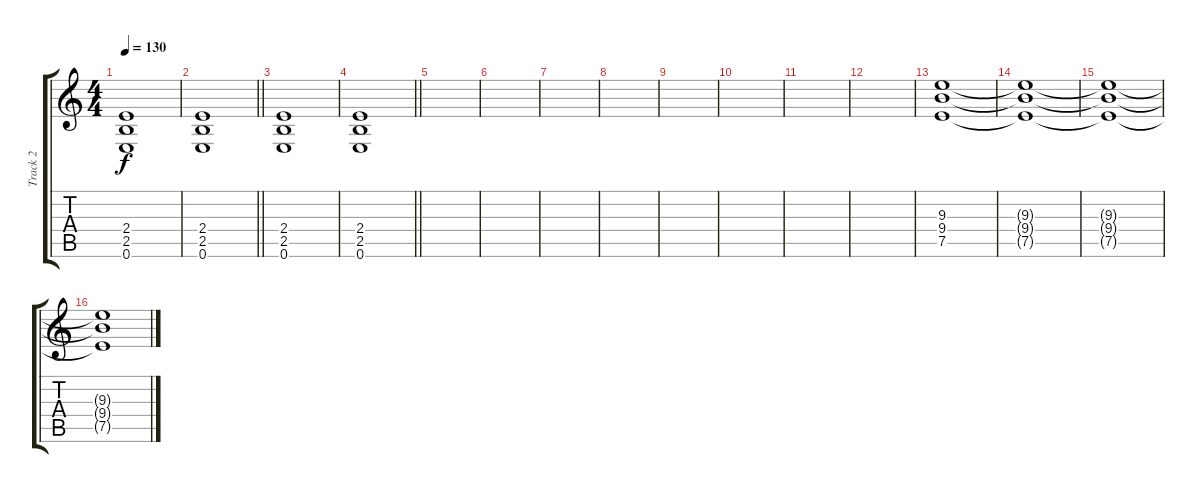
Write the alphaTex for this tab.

\track ("Track 2" "Track 2") {instrument distortionguitar}
\staff {score tabs}
\tuning (E4 B3 G3 D3 A2 E2) {hide}
\ts (4 4)
\tempo 130
\clef g2
\ks c
(2.4 2.5 0.6).1{dy f} |
\barLineRight lightlight
(2.4 2.5 0.6).1 |
(2.4 2.5 0.6).1 |
\barLineRight lightlight
(2.4 2.5 0.6).1 |
|
|
|
|
|
|
|
|
(9.3 9.4 7.5).1 |
(9.3{t} 9.4{t} 7.5{t}).1 |
(9.3{t} 9.4{t} 7.5{t}).1 |
(9.3{t} 9.4{t} 7.5{t}).1{volume 6}
